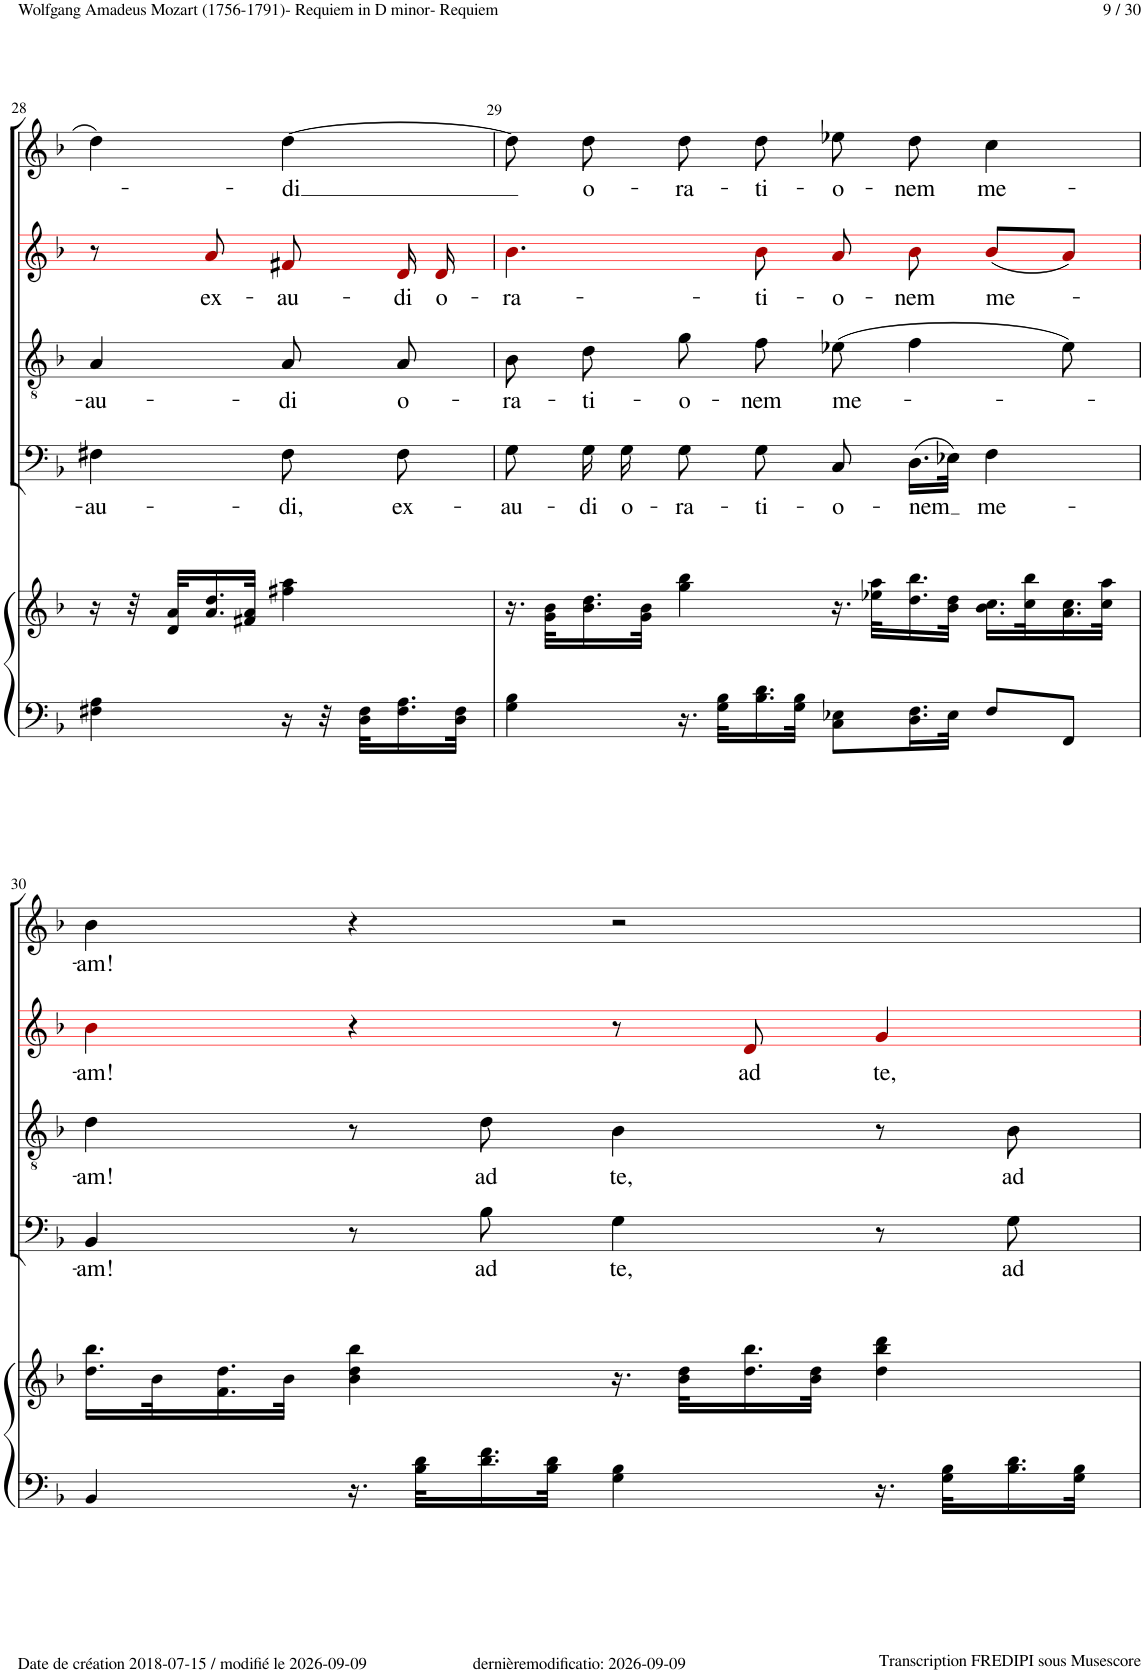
**kern	**kern	**kern	**text	**kern	**text	**kern	**text	**kern	**text
*part5	*part5	*part4	*part4	*part3	*part3	*part2	*part2	*part1	*part1
*staff6	*staff5	*staff4	*staff4	*staff3	*staff3	*staff2	*staff2	*staff1	*staff1
*I"Piano	*	*I"Basso Chorus	*	*I"Tenor Chorus	*	*I"Alto Chorus	*	*I"Soprano Chorus	*
*I'Pno	*	*I'Ch	*	*I'Ch	*	*	*	*I'Ch	*
!!LO:PB:g=z
*clefF4	*clefG2	*clefF4	*	*clefGv2	*	*clefG2	*	*clefG2	*
*	*	*	*	*	*	*ITrd1c2	*	*	*
*k[b-]	*k[b-]	*k[b-]	*	*k[b-]	*	*k[b-]	*	*k[b-]	*
*M4/4	*M4/4	*M4/4	*	*M4/4	*	*M4/4	*	*M4/4	*
*met(c)	*met(c)	*met(c)	*	*met(c)	*	*met(c)	*	*met(c)	*
=28	=28	=28	=28	=28	=28	=28	=28	=28	=28
!	!	!	!LO:LY:b	!	!LO:LY:b	!	!	!	!
4F#X\ 4A\	16r	4F#X!\	-au-	4A!/	-au-	8r	.	4dd!\	.
.	32r	.	.	.	.	.	.	.	.
.	32d/ 32a/KLL	.	.	.	.	.	.	.	.
!	!	!	!	!	!	!	!LO:LY:b	!	!
.	16.a/ 16.dd/	.	.	.	.	8a!i/	ex-	.	.
.	32f#X/ 32a/JJk	.	.	.	.	.	.	.	.
!	!	!	!LO:LY:b	!	!LO:LY:b	!	!LO:LY:b	!	!LO:LY:b
16r	4ff#X\ 4aa\	8F#!\	-di,	8A!/L	-di	8f#X!i/	-au-	[4dd!\	-di
32r	.	.	.	.	.	.	.	.	.
32D\ 32F#\KLL	.	.	.	.	.	.	.	.	.
!	!	!	!LO:LY:b	!	!LO:LY:b	!	!LO:LY:b	!	!
16.F#\ 16.A\	.	8F#!\	ex-	8A!/J	o-	16d!i/	-di	.	.
!	!	!	!	!	!	!	!LO:LY:b	!	!
.	.	.	.	.	.	16d!i/	o-	.	.
32D\ 32F#\JJk	.	.	.	.	.	.	.	.	.
=29	=29	=29	=29	=29	=29	=29	=29	=29	=29
!	!	!	!LO:LY:b	!	!LO:LY:b	!	!LO:LY:b	!	!
4G\ 4B-\	16.r	8G!\	-au-	8B-!\L	-ra-	4.b-!i\	-ra-	8dd!\L]	.
.	32g\ 32b-\KLL	.	.	.	.	.	.	.	.
!	!	!	!LO:LY:b	!	!LO:LY:b	!	!	!	!LO:LY:b
.	16.b-\ 16.dd\	16G!\	-di	8d!\J	-ti-	.	.	8dd!\J	o-
!	!	!	!LO:LY:b	!	!	!	!	!	!
.	.	16G!\	o-	.	.	.	.	.	.
.	32g\ 32b-\JJk	.	.	.	.	.	.	.	.
!	!	!	!LO:LY:b	!	!LO:LY:b	!	!	!	!LO:LY:b
16.r	4gg\ 4bb-\	8G!\	-ra-	8g!\L	-o-	.	.	8dd!\L	-ra-
32G\ 32B-\KLL	.	.	.	.	.	.	.	.	.
!	!	!	!LO:LY:b	!	!LO:LY:b	!	!LO:LY:b	!	!LO:LY:b
16.B-\ 16.d\	.	8G!\	-ti-	8f!\J	-nem	8b-!i\	-ti-	8dd!\J	-ti-
32G\ 32B-\JJk	.	.	.	.	.	.	.	.	.
!	!	!	!LO:LY:b	!	!LO:LY:b	!	!LO:LY:b	!	!LO:LY:b
8C\ 8E-X\L	16.r	8C!/	-o-	(8e-X!\	me-	8a!i/	-o-	8ee-X!\L	-o-
.	32ee-X\ 32aa\KLL	.	.	.	.	.	.	.	.
!	!	!	!LO:LY:b	!	!	!	!LO:LY:b	!	!LO:LY:b
16.D\ 16.F\L	16.dd\ 16.bb-\	(16.D!\LL	-nem	4f!\	.	8b-!i\	-nem	8dd!\J	-nem
32E-\JJk	32b-\ 32dd\JJk	32E-X!\JJk)	.	.	.	.	.	.	.
!	!	!	!LO:LY:b	!	!	!	!LO:LY:b	!	!LO:LY:b
8F/L	16.b-\ 16.cc\LL	4F!\	me-	.	.	(8b-!i/L	me-	4cc!\	me-
.	32cc\ 32bb-\K	.	.	.	.	.	.	.	.
8FF/J	16.a\ 16.cc\	.	.	8e-!\)	.	8a!i/J)	.	.	.
.	32cc\ 32aa\JJk	.	.	.	.	.	.	.	.
!!LO:LB:g=z
=30	=30	=30	=30	=30	=30	=30	=30	=30	=30
!	!	!	!LO:LY:b	!	!LO:LY:b	!	!LO:LY:b	!	!LO:LY:b
4BB-/	16.dd\ 16.bb-\LL	4BB-!/	-am!	4d!\	-am!	4b-!i\	-am!	4b-!\	-am!
.	32b-\K	.	.	.	.	.	.	.	.
.	16.f\ 16.dd\	.	.	.	.	.	.	.	.
.	32b-\JJk	.	.	.	.	.	.	.	.
16.r	4b-\ 4dd\ 4bb-\	8r	.	8r	.	4r	.	4r	.
32B-\ 32d\KLL	.	.	.	.	.	.	.	.	.
!	!	!	!LO:LY:b	!	!LO:LY:b	!	!	!	!
16.d\ 16.f\	.	8B-!\	ad	8d!\	ad	.	.	.	.
32B-\ 32d\JJk	.	.	.	.	.	.	.	.	.
!	!	!	!LO:LY:b	!	!LO:LY:b	!	!	!	!
4G\ 4B-\	16.r	4G!\	te,	4B-!\	te,	8r	.	2r	.
.	32b-\ 32dd\KLL	.	.	.	.	.	.	.	.
!	!	!	!	!	!	!	!LO:LY:b	!	!
.	16.dd\ 16.bb-\	.	.	.	.	8d!i/	ad	.	.
.	32b-\ 32dd\JJk	.	.	.	.	.	.	.	.
!	!	!	!	!	!	!	!LO:LY:b	!	!
16.r	4dd\ 4bb-\ 4ddd\	8r	.	8r	.	4g!i/	te,	.	.
32G\ 32B-\KLL	.	.	.	.	.	.	.	.	.
!	!	!	!LO:LY:b	!	!LO:LY:b	!	!	!	!
16.B-\ 16.d\	.	8G!\	ad	8B-!\	ad	.	.	.	.
32G\ 32B-\JJk	.	.	.	.	.	.	.	.	.
=	=	=	=	=	=	=	=	=	=
*-	*-	*-	*-	*-	*-	*-	*-	*-	*-
